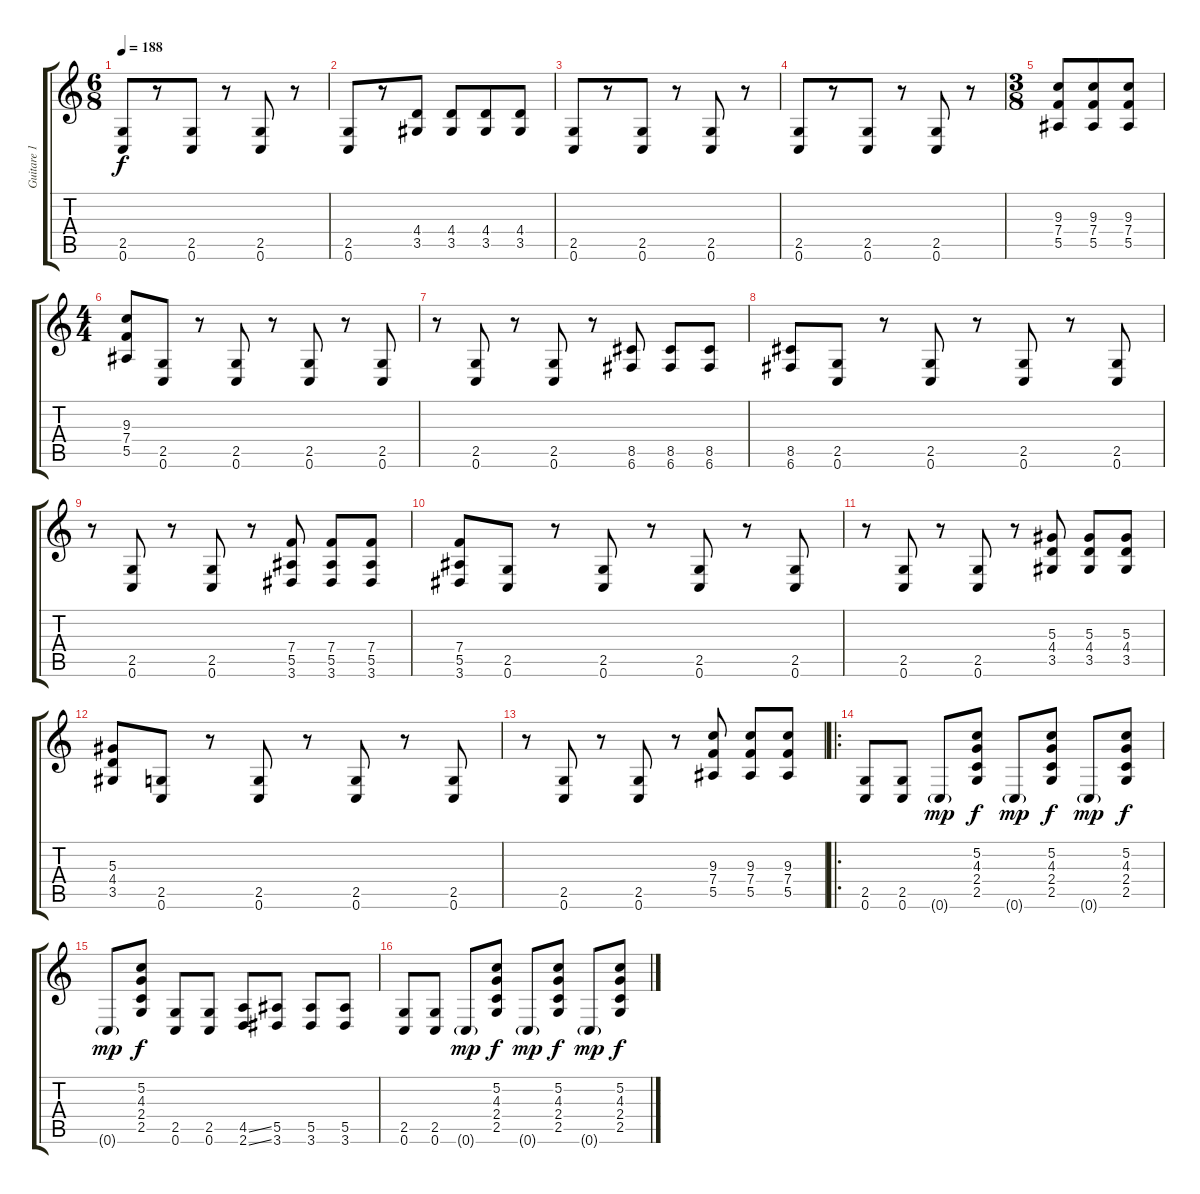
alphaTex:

\track ("Guitare 1" "Guitare 1") {instrument overdrivenguitar}
\staff {score tabs}
\tuning (C4 G3 Eb3 Bb2 F2 C2) {hide}
\ts (6 8)
\tempo 188
\clef g2
\ks c
(2.5 0.6).8{dy f} r.8 (2.5 0.6).8 r.8 (2.5 0.6).8 r.8 |
(2.5 0.6).8 r.8 (4.4 3.5).8 (4.4 3.5).8 (4.4 3.5).8 (4.4 3.5).8 |
(2.5 0.6).8 r.8 (2.5 0.6).8 r.8 (2.5 0.6).8 r.8 |
(2.5 0.6).8 r.8 (2.5 0.6).8 r.8 (2.5 0.6).8 r.8 |
\ts (3 8)
(9.3 7.4 5.5).8 (9.3 7.4 5.5).8 (9.3 7.4 5.5).8 |
\ts (4 4)
(9.3 7.4 5.5).8 (2.5 0.6).8 r.8 (2.5 0.6).8 r.8 (2.5 0.6).8 r.8 (2.5 0.6).8 |
r.8 (2.5 0.6).8 r.8 (2.5 0.6).8 r.8 (8.5 6.6).8 (8.5 6.6).8 (8.5 6.6).8 |
(8.5 6.6).8 (2.5 0.6).8 r.8 (2.5 0.6).8 r.8 (2.5 0.6).8 r.8 (2.5 0.6).8 |
r.8 (2.5 0.6).8 r.8 (2.5 0.6).8 r.8 (7.4 5.5 3.6).8 (7.4 5.5 3.6).8 (7.4 5.5 3.6).8 |
(7.4 5.5 3.6).8 (2.5 0.6).8 r.8 (2.5 0.6).8 r.8 (2.5 0.6).8 r.8 (2.5 0.6).8 |
r.8 (2.5 0.6).8 r.8 (2.5 0.6).8 r.8 (5.3 4.4 3.5).8 (5.3 4.4 3.5).8 (5.3 4.4 3.5).8 |
(5.3 4.4 3.5).8 (2.5 0.6).8 r.8 (2.5 0.6).8 r.8 (2.5 0.6).8 r.8 (2.5 0.6).8 |
r.8 (2.5 0.6).8 r.8 (2.5 0.6).8 r.8 (9.3 7.4 5.5).8 (9.3 7.4 5.5).8 (9.3 7.4 5.5).8 |
\ro
(2.5 0.6).8 (2.5 0.6).8 0.6{g}.8{dy mp} (5.2 4.3 2.4 2.5).8{dy f} 0.6{g}.8{dy mp} (5.2 4.3 2.4 2.5).8{dy f} 0.6{g}.8{dy mp} (5.2 4.3 2.4 2.5).8{dy f} |
0.6{g}.8{dy mp} (5.2 4.3 2.4 2.5).8{dy f} (2.5 0.6).8 (2.5 0.6).8 (4.5{ss} 2.6{ss}).8 (5.5 3.6).8 (5.5 3.6).8 (5.5 3.6).8 |
(2.5 0.6).8 (2.5 0.6).8 0.6{g}.8{dy mp} (5.2 4.3 2.4 2.5).8{dy f} 0.6{g}.8{dy mp} (5.2 4.3 2.4 2.5).8{dy f} 0.6{g}.8{dy mp} (5.2 4.3 2.4 2.5).8{dy f}
